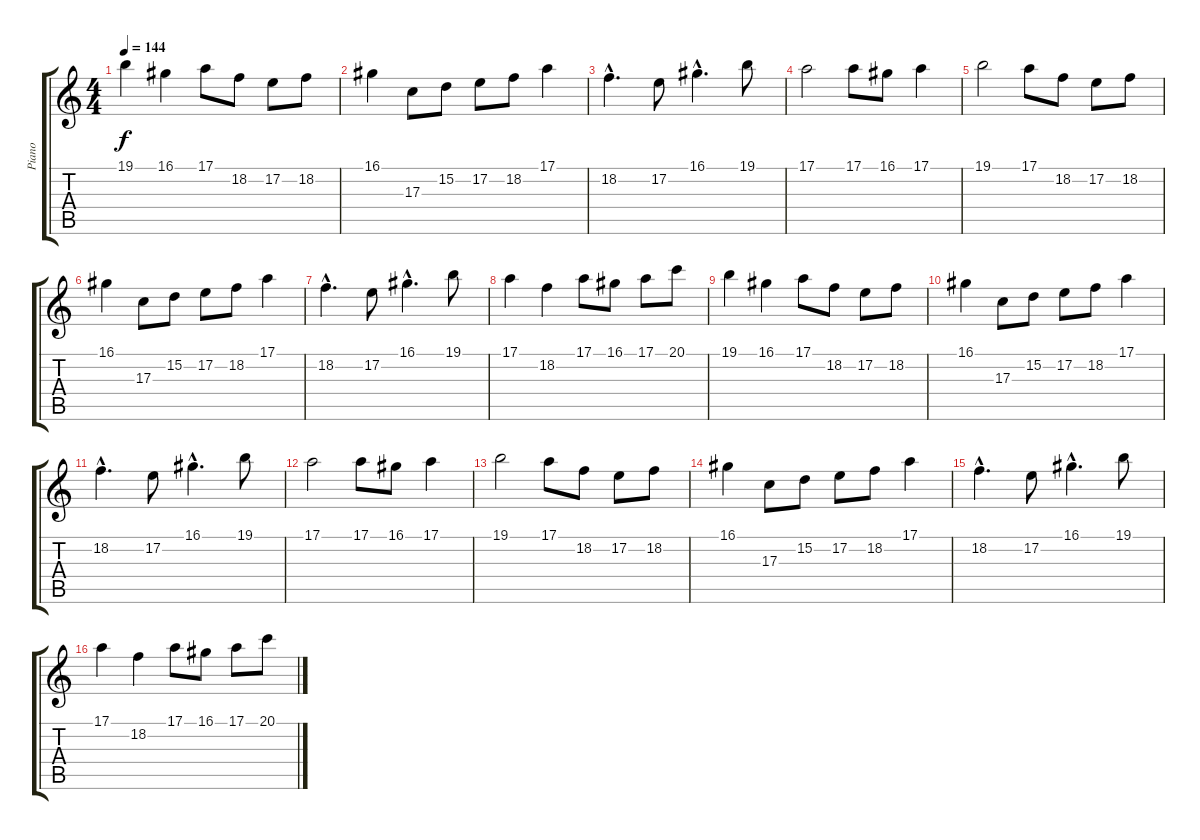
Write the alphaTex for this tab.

\track ("Piano" "Piano") {instrument acousticgrandpiano}
\staff {score tabs}
\tuning (E4 B3 G3 D3 A2 E2) {hide}
\ts (4 4)
\tempo 144
\clef g2
\ks c
19.1.4{dy f} 16.1.4 17.1.8 18.2.8 17.2.8 18.2.8 |
16.1.4 17.3.8 15.2.8 17.2.8 18.2.8 17.1.4 |
18.2{hac}.4{d} 17.2.8 16.1{hac}.4{d} 19.1.8 |
17.1.2 17.1.8 16.1.8 17.1.4 |
19.1.2 17.1.8 18.2.8 17.2.8 18.2.8 |
16.1.4 17.3.8 15.2.8 17.2.8 18.2.8 17.1.4 |
18.2{hac}.4{d} 17.2.8 16.1{hac}.4{d} 19.1.8 |
17.1.4 18.2.4 17.1.8 16.1.8 17.1.8 20.1.8 |
19.1.4 16.1.4 17.1.8 18.2.8 17.2.8 18.2.8 |
16.1.4 17.3.8 15.2.8 17.2.8 18.2.8 17.1.4 |
18.2{hac}.4{d} 17.2.8 16.1{hac}.4{d} 19.1.8 |
17.1.2 17.1.8 16.1.8 17.1.4 |
19.1.2 17.1.8 18.2.8 17.2.8 18.2.8 |
16.1.4 17.3.8 15.2.8 17.2.8 18.2.8 17.1.4 |
18.2{hac}.4{d} 17.2.8 16.1{hac}.4{d} 19.1.8 |
17.1.4 18.2.4 17.1.8 16.1.8 17.1.8 20.1.8
